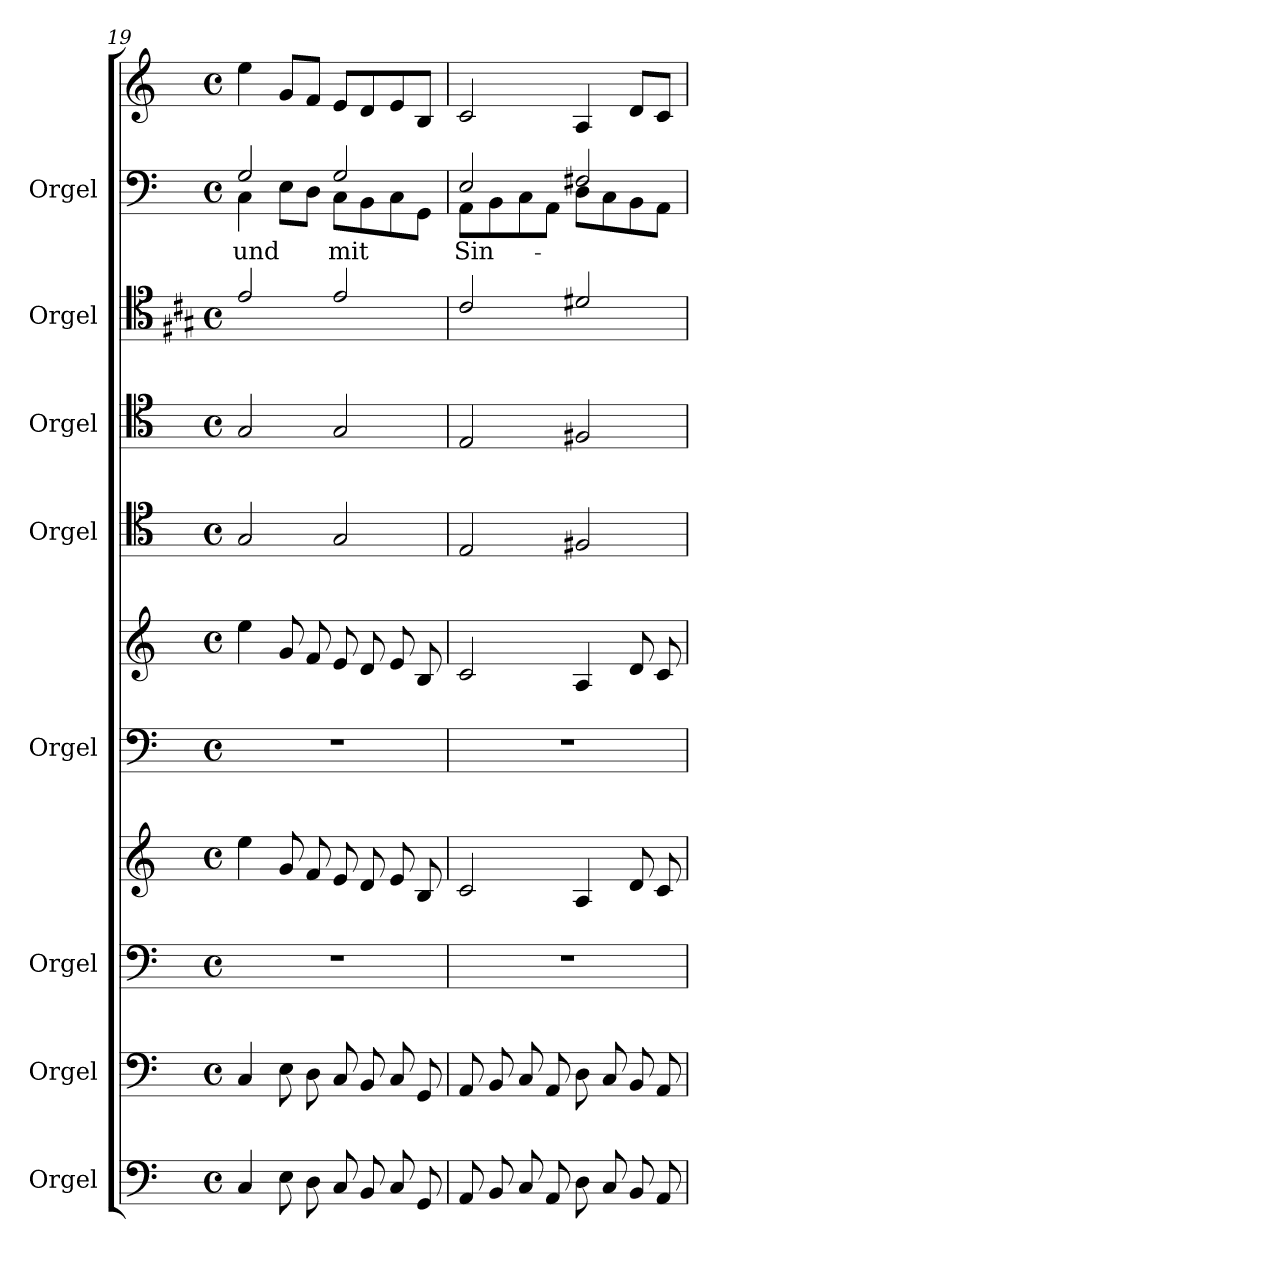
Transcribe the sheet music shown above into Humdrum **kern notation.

**kern	**kern	**kern	**kern	**kern	**kern	**kern	**kern	**kern	**kern	**text	**kern
*part8	*part7	*part6	*part6	*part5	*part5	*part4	*part3	*part2	*part1	*part1	*part1
*staff11	*staff10	*staff9	*staff8	*staff7	*staff6	*staff5	*staff4	*staff3	*staff2	*staff2	*staff1
*I"Orgel	*I"Orgel	*I"Orgel	*	*I"Orgel	*	*I"Orgel	*I"Orgel	*I"Orgel	*I"Orgel	*	*
*clefF4	*clefF4	*clefF4	*clefG2	*clefF4	*clefG2	*clefC4	*clefC4	*clefC4	*clefF4	*	*clefG2
*	*	*	*	*	*	*	*	*ITrd5c9	*	*	*
*k[]	*k[]	*k[]	*k[]	*k[]	*k[]	*k[]	*k[]	*k[]	*k[]	*	*k[]
*M4/4	*M4/4	*M4/4	*M4/4	*M4/4	*M4/4	*M4/4	*M4/4	*M4/4	*M4/4	*	*M4/4
*met(c)	*met(c)	*met(c)	*met(c)	*met(c)	*met(c)	*met(c)	*met(c)	*met(c)	*met(c)	*	*met(c)
=19	=19	=19	=19	=19	=19	=19	=19	=19	=19	=19	=19
!	!	!	!	!	!	!	!	!	!	!LO:LY:a	!
*	*	*	*	*	*	*	*	*	*^	*	*
4C/	4C/	1r	4ee\	1r	4ee\	2G/	2G/	2G/	2G/	4C\	und	4ee\
8E\	8E\	.	8g/	.	8g/	.	.	.	.	8E\L	.	8g/L
8D\	8D\	.	8f/	.	8f/	.	.	.	.	8D\J	.	8f/J
!	!	!	!	!	!	!	!	!	!	!	!LO:LY:a	!
8C/	8C/	.	8e/	.	8e/	2G/	2G/	2G/	2G/	8C\L	mit	8e/L
8BB/	8BB/	.	8d/	.	8d/	.	.	.	.	8BB\	.	8d/
8C/	8C/	.	8e/	.	8e/	.	.	.	.	8C\	.	8e/
8GG/	8GG/	.	8B/	.	8B/	.	.	.	.	8GG\J	.	8B/J
!!LO:LB:g=z
=20	=20	=20	=20	=20	=20	=20	=20	=20	=20	=20	=20	=20
!	!	!	!	!	!	!	!	!	!	!	!LO:LY:a	!
8AA/	8AA/	1r	2c/	1r	2c/	2E/	2E/	2E/	2E/	8AA\L	Sin-	2c/
8BB/	8BB/	.	.	.	.	.	.	.	.	8BB\	.	.
8C/	8C/	.	.	.	.	.	.	.	.	8C\	.	.
8AA/	8AA/	.	.	.	.	.	.	.	.	8AA\J	.	.
8D\	8D\	.	4A/	.	4A/	2F#X/	2F#X/	2F#X/	2F#X/	8D\L	.	4A/
8C/	8C/	.	.	.	.	.	.	.	.	8C\	.	.
8BB/	8BB/	.	8d/	.	8d/	.	.	.	.	8BB\	.	8d/L
8AA/	8AA/	.	8c/	.	8c/	.	.	.	.	8AA\J	.	8c/J
*	*	*	*	*	*	*	*	*	*v	*v	*	*
=	=	=	=	=	=	=	=	=	=	=	=
*-	*-	*-	*-	*-	*-	*-	*-	*-	*-	*-	*-
